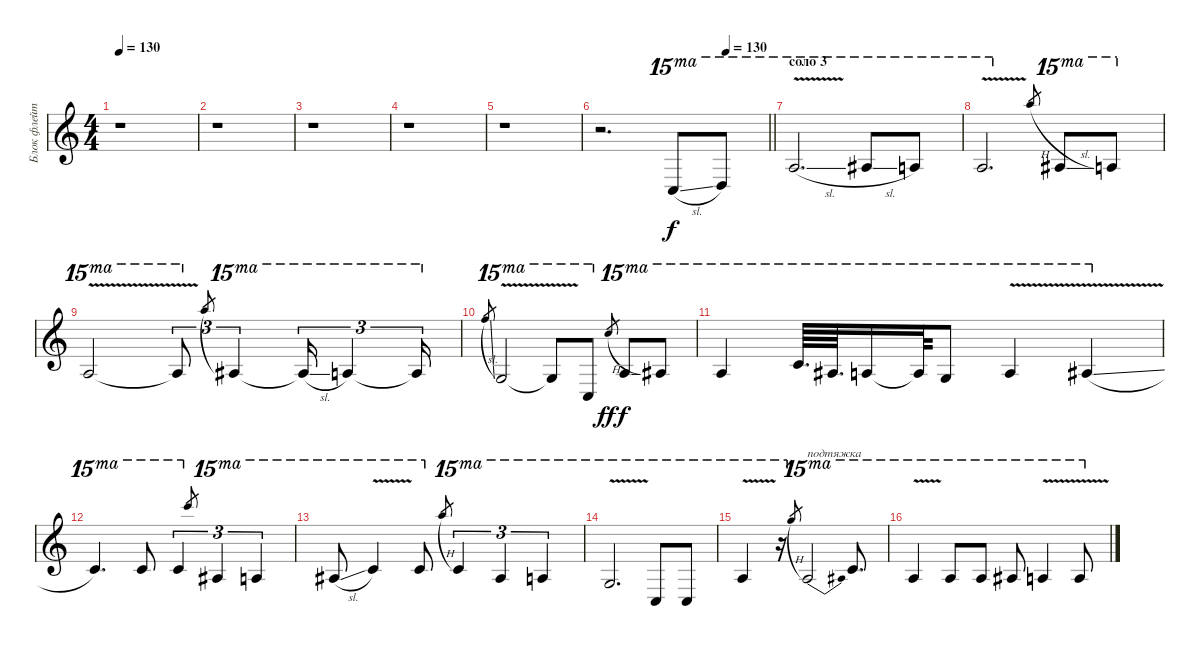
\track ("Блок флейта" "Блок флейт") {instrument panflute}
\staff {score}
\tuning (E4 B3 G3 D3 A2 E2) {hide}
\ts (4 4)
\tempo 130
\clef g2
\ks c
r.1{dy mp} |
r.1 |
r.1 |
r.1 |
r.1 |
\tempo (130 0.75)
\barLineRight lightlight
r.2{d} 8.1{sl}.8{ot 15ma dy f volume 11} 10.1.8{ot 15ma} |
\section ("" "соло 3")
17.1{v sl}.2{d ot 15ma} 18.1{sl}.8{ot 15ma} 17.1.8{ot 15ma} |
17.1{v}.2{d ot 15ma} 17.1{h}.8{gr} 18.1{sl}.8{ot 15ma} 17.1.8{ot 15ma} |
17.1{v}.2{ot 15ma} 17.1{t}.8{tu (3 2) ot 15ma} 17.1{h}.8{gr} 18.1.4{tu (3 2) ot 15ma} 18.1{sl t}.16{tu (3 2) ot 15ma} 17.1.4{tu (3 2) ot 15ma} 17.1{t}.16{tu (3 2) ot 15ma} |
13.1{sl}.8{gr} 15.1{v}.2{ot 15ma} 15.1{t}.8{ot 15ma} 8.1.8{ot 15ma} 8.1{h}.8{gr dy ff} 17.1{sl}.8{ot 15ma dy f} 18.1.8{ot 15ma} |
17.1.4{ot 15ma} 20.1.64{d ot 15ma} 18.1.64{d ot 15ma} 17.1.16{ot 15ma} 17.1{t}.64{ot 15ma} 15.1.8{ot 15ma} 17.1{v}.4{ot 15ma} 18.1{v sl}.4{ot 15ma} |
20.1.4{d ot 15ma} 20.1.8{ot 15ma} 20.1.4{tu (3 2) ot 15ma} 20.1.8{gr} 18.1.4{tu (3 2) ot 15ma} 17.1.4{tu (3 2) ot 15ma} |
18.1{sl}.8{ot 15ma} 20.1{v}.4{ot 15ma} 20.1.8{ot 15ma} 17.1{h}.8{gr} 20.1.4{tu (3 2) ot 15ma} 18.1.4{tu (3 2) ot 15ma} 17.1.4{tu (3 2) ot 15ma} |
15.1{v}.2{d ot 15ma} 8.1.8{ot 15ma} 8.1.8{ot 15ma} |
17.1{v}.4{ot 15ma} r.16{ot 15ma} 15.1{h}.8{gr} 17.1{be (bend 0 0 60 2)}.2{ot 15ma txt "подтяжка"} 20.1.8{d ot 15ma} |
17.1{v}.4{ot 15ma} 17.1.8{ot 15ma} 17.1.8{ot 15ma} 18.1.8{ot 15ma} 17.1{v}.4{ot 15ma} 17.1{v}.8{ot 15ma}
